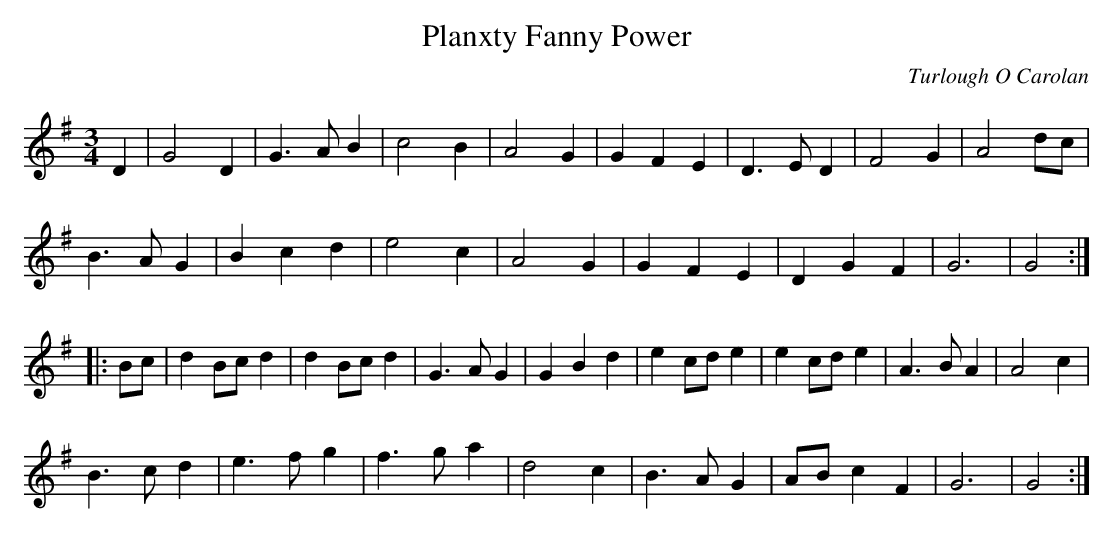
X:1
T:Planxty Fanny Power
C:Turlough O Carolan
L:1/8
M:3/4
K:G
D2|G4D2|G3A B2|c4B2|A4G2|G2F2E2|D3E D2|F4G2|A4dc|
B3A G2|B2c2d2|e4c2|A4G2|G2F2E2|D2G2F2|G6|G4:|
|:Bc|d2Bc d2|d2Bc d2|G3A G2|G2B2d2|e2cd e2|e2cd e2|A3B A2|A4c2|
B3c d2|e3f g2|f3g a2|d4c2|B3A G2|AB c2F2|G6|G4:|
